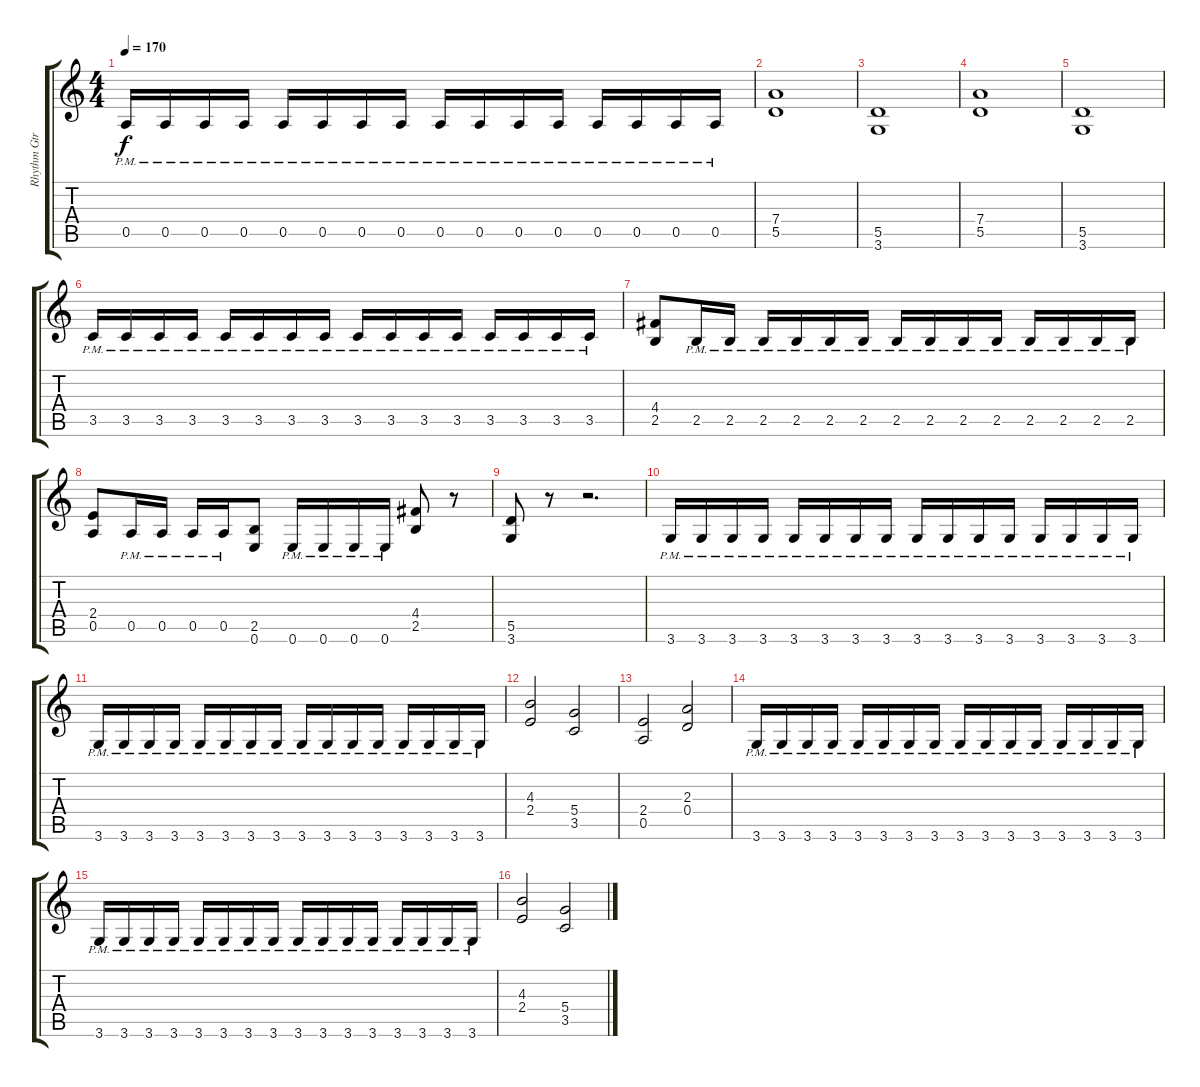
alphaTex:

\track ("Rhythm Gtr" "Rhythm Gtr") {instrument distortionguitar}
\staff {score tabs}
\tuning (E4 B3 G3 D3 A2 E2) {hide}
\ts (4 4)
\tempo 170
\clef g2
\ks c
0.5{pm}.16{dy f} 0.5{pm}.16 0.5{pm}.16 0.5{pm}.16 0.5{pm}.16 0.5{pm}.16 0.5{pm}.16 0.5{pm}.16 0.5{pm}.16 0.5{pm}.16 0.5{pm}.16 0.5{pm}.16 0.5{pm}.16 0.5{pm}.16 0.5{pm}.16 0.5{pm}.16 |
(7.4 5.5).1 |
(5.5 3.6).1 |
(7.4 5.5).1 |
(5.5 3.6).1 |
3.5{pm}.16 3.5{pm}.16 3.5{pm}.16 3.5{pm}.16 3.5{pm}.16 3.5{pm}.16 3.5{pm}.16 3.5{pm}.16 3.5{pm}.16 3.5{pm}.16 3.5{pm}.16 3.5{pm}.16 3.5{pm}.16 3.5{pm}.16 3.5{pm}.16 3.5{pm}.16 |
(4.4 2.5).8 2.5{pm}.16 2.5{pm}.16 2.5{pm}.16 2.5{pm}.16 2.5{pm}.16 2.5{pm}.16 2.5{pm}.16 2.5{pm}.16 2.5{pm}.16 2.5{pm}.16 2.5{pm}.16 2.5{pm}.16 2.5{pm}.16 2.5{pm}.16 |
(2.4 0.5).8 0.5{pm}.16 0.5{pm}.16 0.5{pm}.16 0.5{pm}.16 (2.5 0.6).8 0.6{pm}.16 0.6{pm}.16 0.6{pm}.16 0.6{pm}.16 (4.4 2.5).8 r.8 |
(5.5 3.6).8 r.8 r.2{d} |
3.6{pm}.16 3.6{pm}.16 3.6{pm}.16 3.6{pm}.16 3.6{pm}.16 3.6{pm}.16 3.6{pm}.16 3.6{pm}.16 3.6{pm}.16 3.6{pm}.16 3.6{pm}.16 3.6{pm}.16 3.6{pm}.16 3.6{pm}.16 3.6{pm}.16 3.6{pm}.16 |
3.6{pm}.16 3.6{pm}.16 3.6{pm}.16 3.6{pm}.16 3.6{pm}.16 3.6{pm}.16 3.6{pm}.16 3.6{pm}.16 3.6{pm}.16 3.6{pm}.16 3.6{pm}.16 3.6{pm}.16 3.6{pm}.16 3.6{pm}.16 3.6{pm}.16 3.6{pm}.16 |
(4.3 2.4).2 (5.4 3.5).2 |
(2.4 0.5).2 (2.3 0.4).2 |
3.6{pm}.16 3.6{pm}.16 3.6{pm}.16 3.6{pm}.16 3.6{pm}.16 3.6{pm}.16 3.6{pm}.16 3.6{pm}.16 3.6{pm}.16 3.6{pm}.16 3.6{pm}.16 3.6{pm}.16 3.6{pm}.16 3.6{pm}.16 3.6{pm}.16 3.6{pm}.16 |
3.6{pm}.16 3.6{pm}.16 3.6{pm}.16 3.6{pm}.16 3.6{pm}.16 3.6{pm}.16 3.6{pm}.16 3.6{pm}.16 3.6{pm}.16 3.6{pm}.16 3.6{pm}.16 3.6{pm}.16 3.6{pm}.16 3.6{pm}.16 3.6{pm}.16 3.6{pm}.16 |
(4.3 2.4).2 (5.4 3.5).2
